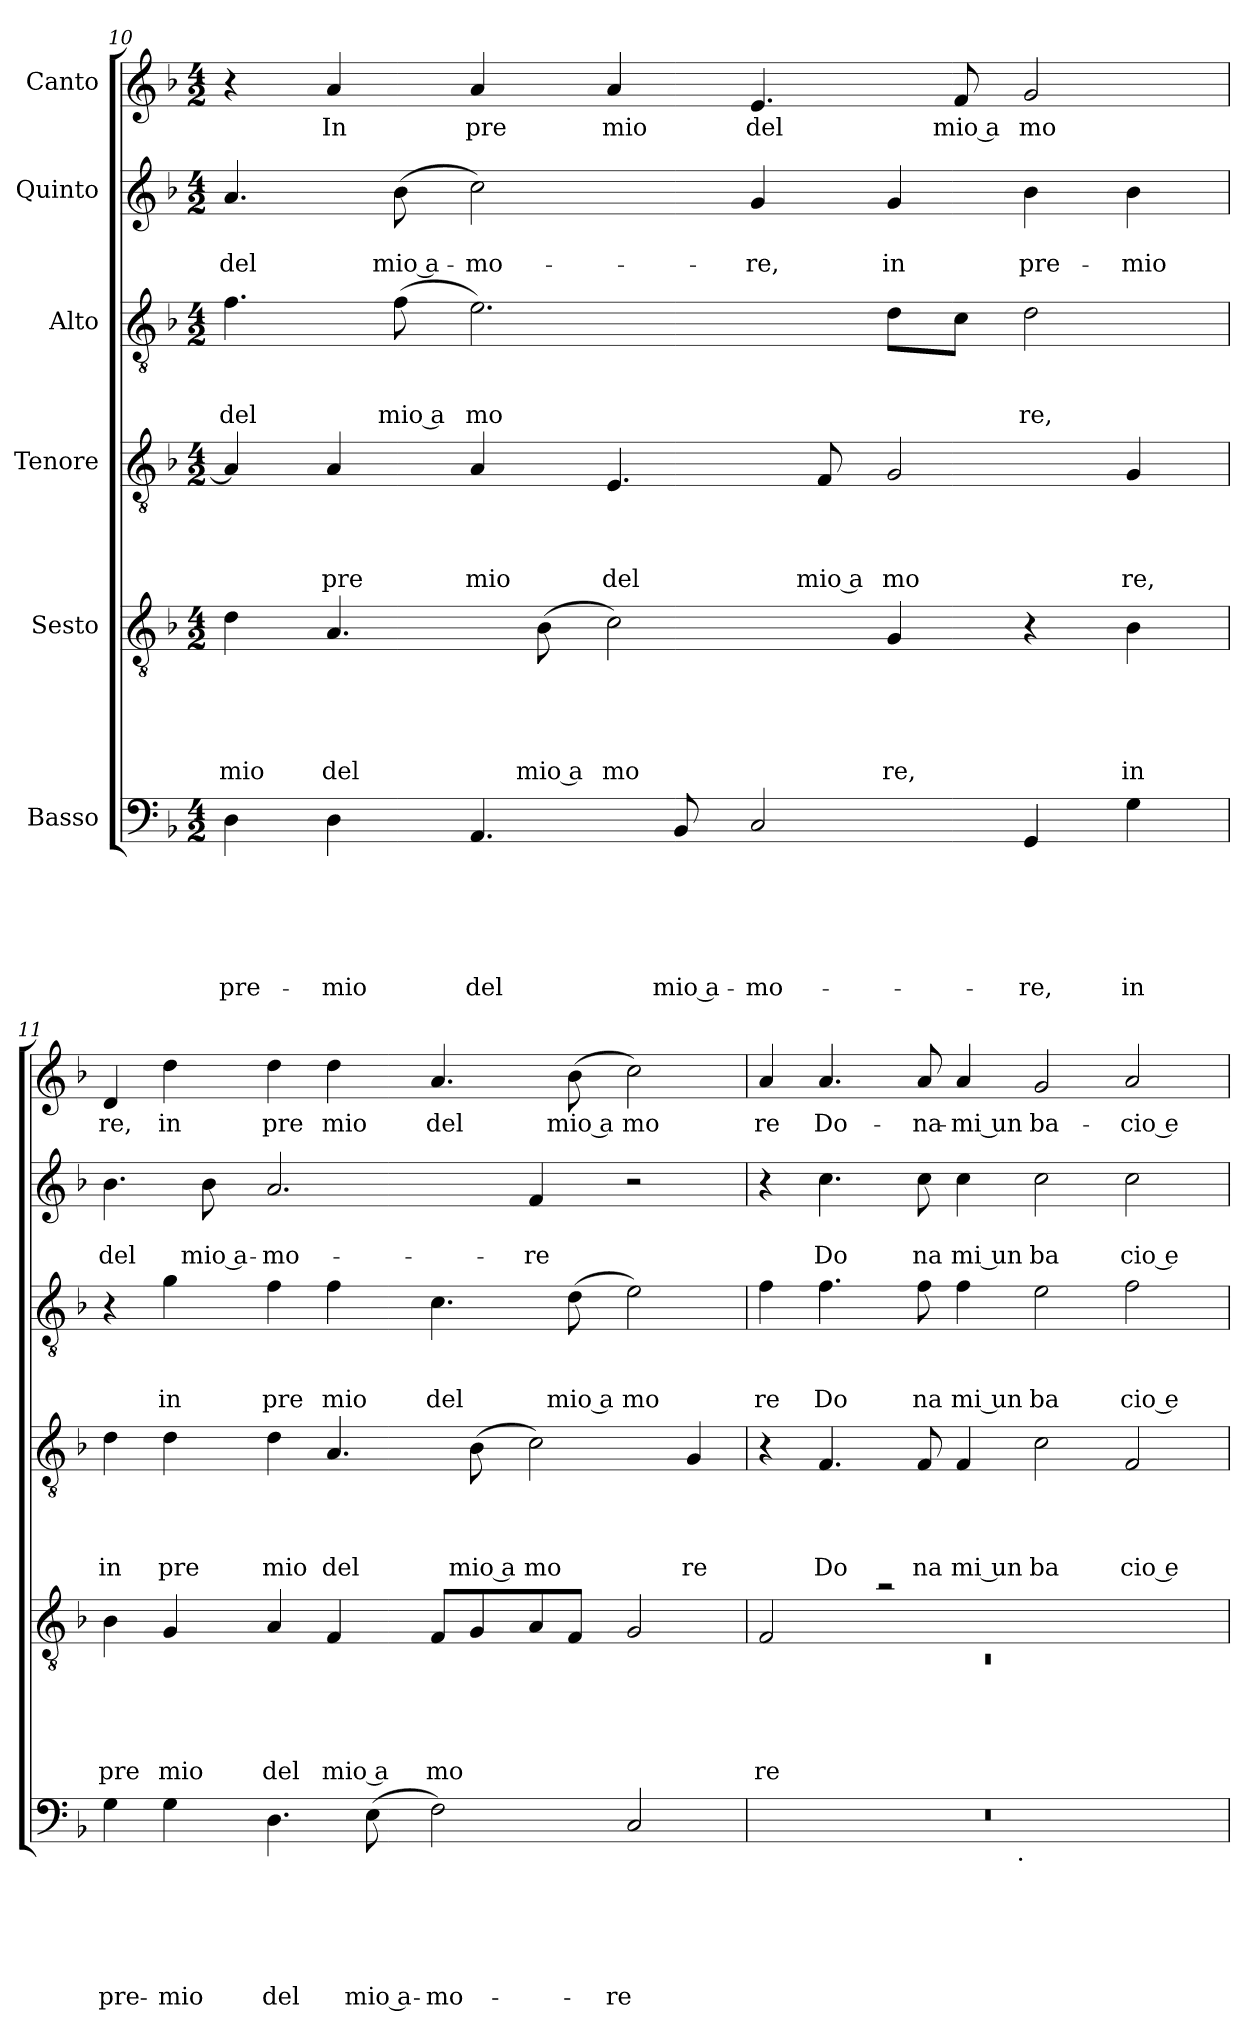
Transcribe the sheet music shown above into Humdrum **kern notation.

**kern	**text	**text	**text	**text	**text	**text	**kern	**text	**text	**text	**text	**text	**kern	**text	**text	**text	**text	**kern	**text	**text	**text	**kern	**text	**text	**kern	**text
*part6	*part6	*part6	*part6	*part6	*part6	*part6	*part5	*part5	*part5	*part5	*part5	*part5	*part4	*part4	*part4	*part4	*part4	*part3	*part3	*part3	*part3	*part2	*part2	*part2	*part1	*part1
*staff6	*staff6	*staff6	*staff6	*staff6	*staff6	*staff6	*staff5	*staff5	*staff5	*staff5	*staff5	*staff5	*staff4	*staff4	*staff4	*staff4	*staff4	*staff3	*staff3	*staff3	*staff3	*staff2	*staff2	*staff2	*staff1	*staff1
*I"Basso	*	*	*	*	*	*	*I"Sesto	*	*	*	*	*	*I"Tenore	*	*	*	*	*I"Alto	*	*	*	*I"Quinto	*	*	*I"Canto	*
*clefF4	*	*	*	*	*	*	*clefGv2	*	*	*	*	*	*clefGv2	*	*	*	*	*clefGv2	*	*	*	*clefG2	*	*	*clefG2	*
*ITrd-3c-5	*	*	*	*	*	*	*ITrd-3c-5	*	*	*	*	*	*	*	*	*	*	*ITrd-3c-5	*	*	*	*	*	*	*	*
*k[b-e-]	*	*	*	*	*	*	*k[b-e-]	*	*	*	*	*	*k[b-]	*	*	*	*	*k[b-e-]	*	*	*	*k[b-]	*	*	*k[b-]	*
*B-:	*	*	*	*	*	*	*B-:	*	*	*	*	*	*F:	*	*	*	*	*B-:	*	*	*	*F:	*	*	*F:	*
*M4/2	*	*	*	*	*	*	*M4/2	*	*	*	*	*	*M4/2	*	*	*	*	*M4/2	*	*	*	*M4/2	*	*	*M4/2	*
=10	=10	=10	=10	=10	=10	=10	=10	=10	=10	=10	=10	=10	=10	=10	=10	=10	=10	=10	=10	=10	=10	=10	=10	=10	=10	=10
!	!	!	!	!	!	!LO:LY:b	!	!	!	!	!	!LO:LY:b	!	!	!	!	!	!	!	!	!LO:LY:b	!	!	!LO:LY:b	!	!
4G\	.	.	.	.	.	pre-	4g\	.	.	.	.	mio	4A/]	.	.	.	.	4.b-\	.	.	del	4.a/	.	del	4r	.
!	!	!	!	!	!	!LO:LY:b	!	!	!	!	!	!LO:LY:b	!	!	!	!	!LO:LY:b	!	!	!	!	!	!	!	!	!LO:LY:b
4G\	.	.	.	.	.	-mio	4.d/	.	.	.	.	del	4A/	.	.	.	pre	.	.	.	.	.	.	.	4a/	In
!	!	!	!	!	!	!	!	!	!	!	!	!	!	!	!	!	!	!	!	!	!LO:LY:b:rj	!	!	!LO:LY:b:rj	!	!
.	.	.	.	.	.	.	.	.	.	.	.	.	.	.	.	.	.	(<8b-\	.	.	mio a	(<8b-\	.	mio a-	.	.
!	!	!	!	!	!	!LO:LY:b	!	!	!	!	!	!	!	!	!	!	!LO:LY:b	!	!	!	!LO:LY:b	!	!	!LO:LY:b	!	!LO:LY:b
4.D/	.	.	.	.	.	del	.	.	.	.	.	.	4A/	.	.	.	mio	2.a\)	.	.	mo	2cc\)	.	-mo-	4a/	pre
!	!	!	!	!	!	!	!	!	!	!	!	!LO:LY:b:rj	!	!	!	!	!	!	!	!	!	!	!	!	!	!
.	.	.	.	.	.	.	(<8e-\	.	.	.	.	mio a	.	.	.	.	.	.	.	.	.	.	.	.	.	.
!	!	!	!	!	!	!	!	!	!	!	!	!LO:LY:b	!	!	!	!	!LO:LY:b	!	!	!	!	!	!	!	!	!LO:LY:b
.	.	.	.	.	.	.	2f\)	.	.	.	.	mo	4.E/	.	.	.	del	.	.	.	.	.	.	.	4a/	mio
!	!	!	!	!	!	!LO:LY:b:rj	!	!	!	!	!	!	!	!	!	!	!	!	!	!	!	!	!	!	!	!
8E-/	.	.	.	.	.	mio a-	.	.	.	.	.	.	.	.	.	.	.	.	.	.	.	.	.	.	.	.
!	!	!	!	!	!	!LO:LY:b	!	!	!	!	!	!	!	!	!	!	!	!	!	!	!	!	!	!LO:LY:b	!	!LO:LY:b
2F/	.	.	.	.	.	-mo-	.	.	.	.	.	.	.	.	.	.	.	.	.	.	.	4g/	.	-re,	4.e/	del
!	!	!	!	!	!	!	!	!	!	!	!	!	!	!	!	!	!LO:LY:b:rj	!	!	!	!	!	!	!	!	!
.	.	.	.	.	.	.	.	.	.	.	.	.	8F/	.	.	.	mio a	.	.	.	.	.	.	.	.	.
!	!	!	!	!	!	!	!	!	!	!	!	!LO:LY:b	!	!	!	!	!LO:LY:b	!	!	!	!	!	!	!LO:LY:b	!	!
.	.	.	.	.	.	.	4c/	.	.	.	.	re,	2G/	.	.	.	mo	8g\L	.	.	.	4g/	.	in	.	.
!	!	!	!	!	!	!	!	!	!	!	!	!	!	!	!	!	!	!	!	!	!	!	!	!	!	!LO:LY:b:rj
.	.	.	.	.	.	.	.	.	.	.	.	.	.	.	.	.	.	8f\J	.	.	.	.	.	.	8f/	mio a
!	!	!	!	!	!	!LO:LY:b	!	!	!	!	!	!	!	!	!	!	!	!	!	!	!LO:LY:b	!	!	!LO:LY:b	!	!LO:LY:b
4C/	.	.	.	.	.	-re,	4r	.	.	.	.	.	.	.	.	.	.	2g\	.	.	re,	4b-\	.	pre-	2g/	mo
!	!	!	!	!	!	!LO:LY:b	!	!	!	!	!	!LO:LY:b	!	!	!	!	!LO:LY:b	!	!	!	!	!	!	!LO:LY:b	!	!
4c\	.	.	.	.	.	in	4e-\	.	.	.	.	in	4G/	.	.	.	re,	.	.	.	.	4b-\	.	-mio	.	.
=11	=11	=11	=11	=11	=11	=11	=11	=11	=11	=11	=11	=11	=11	=11	=11	=11	=11	=11	=11	=11	=11	=11	=11	=11	=11	=11
!	!	!	!	!	!	!LO:LY:b	!	!	!	!	!	!LO:LY:b	!	!	!	!	!LO:LY:b	!	!	!	!	!	!	!LO:LY:b	!	!LO:LY:b
4c\	.	.	.	.	.	pre-	4e-\	.	.	.	.	pre	4d\	.	.	.	in	4r	.	.	.	4.b-\	.	del	4d/	re,
!	!	!	!	!	!	!LO:LY:b	!	!	!	!	!	!LO:LY:b	!	!	!	!	!LO:LY:b	!	!	!	!LO:LY:b	!	!	!	!	!LO:LY:b
4c\	.	.	.	.	.	-mio	4c/	.	.	.	.	mio	4d\	.	.	.	pre	4cc\	.	.	in	.	.	.	4dd\	in
!	!	!	!	!	!	!	!	!	!	!	!	!	!	!	!	!	!	!	!	!	!	!	!	!LO:LY:b:rj	!	!
.	.	.	.	.	.	.	.	.	.	.	.	.	.	.	.	.	.	.	.	.	.	8b-\	.	mio a-	.	.
!	!	!	!	!	!	!LO:LY:b	!	!	!	!	!	!LO:LY:b	!	!	!	!	!LO:LY:b	!	!	!	!LO:LY:b	!	!	!LO:LY:b	!	!LO:LY:b
4.G\	.	.	.	.	.	del	4d/	.	.	.	.	del	4d\	.	.	.	mio	4b-\	.	.	pre	2.a/	.	-mo-	4dd\	pre
!	!	!	!	!	!	!	!	!	!	!	!	!LO:LY:b:rj	!	!	!	!	!LO:LY:b	!	!	!	!LO:LY:b	!	!	!	!	!LO:LY:b
.	.	.	.	.	.	.	4B-/	.	.	.	.	mio a	4.A/	.	.	.	del	4b-\	.	.	mio	.	.	.	4dd\	mio
!	!	!	!	!	!	!LO:LY:b:rj	!	!	!	!	!	!	!	!	!	!	!	!	!	!	!	!	!	!	!	!
(<8A\	.	.	.	.	.	mio a-	.	.	.	.	.	.	.	.	.	.	.	.	.	.	.	.	.	.	.	.
!	!	!	!	!	!	!LO:LY:b	!	!	!	!	!	!LO:LY:b	!	!	!	!	!	!	!	!	!LO:LY:b	!	!	!	!	!LO:LY:b
2B-\)	.	.	.	.	.	-mo-	8B-/L	.	.	.	.	mo	.	.	.	.	.	4.f\	.	.	del	.	.	.	4.a/	del
!	!	!	!	!	!	!	!	!	!	!	!	!	!	!	!	!	!LO:LY:b:rj	!	!	!	!	!	!	!	!	!
.	.	.	.	.	.	.	8c/	.	.	.	.	.	(<8B-\	.	.	.	mio a	.	.	.	.	.	.	.	.	.
!	!	!	!	!	!	!	!	!	!	!	!	!	!	!	!	!	!LO:LY:b	!	!	!	!	!	!	!LO:LY:b	!	!
.	.	.	.	.	.	.	8d/	.	.	.	.	.	2c\)	.	.	.	mo	.	.	.	.	4f/	.	-re	.	.
!	!	!	!	!	!	!	!	!	!	!	!	!	!	!	!	!	!	!	!	!	!LO:LY:b:rj	!	!	!	!	!LO:LY:b:rj
.	.	.	.	.	.	.	8B-/J	.	.	.	.	.	.	.	.	.	.	(<8g\	.	.	mio a	.	.	.	(<8b-\	mio a
!	!	!	!	!	!	!LO:LY:b	!	!	!	!	!	!	!	!	!	!	!	!	!	!	!LO:LY:b	!	!	!	!	!LO:LY:b
2F/	.	.	.	.	.	-re	2c/	.	.	.	.	.	.	.	.	.	.	2a\)	.	.	mo	2r	.	.	2cc\)	mo
!	!	!	!	!	!	!	!	!	!	!	!	!	!	!	!	!	!LO:LY:b	!	!	!	!	!	!	!	!	!
.	.	.	.	.	.	.	.	.	.	.	.	.	4G/	.	.	.	re	.	.	.	.	.	.	.	.	.
!!LO:LB:g=z
=12	=12	=12	=12	=12	=12	=12	=12	=12	=12	=12	=12	=12	=12	=12	=12	=12	=12	=12	=12	=12	=12	=12	=12	=12	=12	=12
*	*	*	*	*	*	*	*^	*	*	*	*	*	*	*	*	*	*	*	*	*	*	*	*	*	*	*
!	!	!	!	!	!	!	!	!LO:N:vis=1	!	!	!	!	!LO:LY:b	!	!	!	!	!	!	!	!	!LO:LY:b	!	!	!	!	!LO:LY:b
*^	*	*	*	*	*	*	*	*	*	*	*	*	*	*	*	*	*	*	*	*	*	*	*	*	*	*	*
0r	2ryy	.	.	.	.	.	.	2B-/	0rC	.	.	.	.	re	4r	.	.	.	.	4b-\	.	.	re	4r	.	.	4a/	re
!	!	!	!	!	!	!	!	!	!	!	!	!	!	!	!	!	!	!	!LO:LY:b	!	!	!	!LO:LY:b	!	!	!LO:LY:b	!	!LO:LY:b
.	.	.	.	.	.	.	.	.	.	.	.	.	.	.	4.F/	.	.	.	Do	4.b-\	.	.	Do	4.cc\	.	Do	4.a/	Do-
.	4...ryy	.	.	.	.	.	.	2ra	.	.	.	.	.	.	.	.	.	.	.	.	.	.	.	.	.	.	.	.
!	!	!	!	!	!	!	!	!	!	!	!	!	!	!	!	!	!	!	!LO:LY:b	!	!	!	!LO:LY:b	!	!	!LO:LY:b	!	!LO:LY:b
.	.	.	.	.	.	.	.	.	.	.	.	.	.	.	8F/	.	.	.	na	8b-\	.	.	na	8cc\	.	na	8a/	-na-
!	!	!	!	!	!	!	!	!	!	!	!	!	!	!	!	!	!	!	!LO:LY:b:rj	!	!	!	!LO:LY:b:rj	!	!	!LO:LY:b:rj	!	!LO:LY:b:rj
.	.	.	.	.	.	.	.	.	.	.	.	.	.	.	4F/	.	.	.	mi un	4b-\	.	.	mi un	4cc\	.	mi un	4a/	-mi un
!	!LO:TX:b:t=.	!	!	!	!	!	!	!	!	!	!	!	!	!	!	!	!	!	!	!	!	!	!	!	!	!	!	!
.	1ryy	.	.	.	.	.	.	.	.	.	.	.	.	.	.	.	.	.	.	.	.	.	.	.	.	.	.	.
!	!	!	!	!	!	!	!	!	!	!	!	!	!	!	!	!	!	!	!LO:LY:b	!	!	!	!LO:LY:b	!	!	!LO:LY:b	!	!LO:LY:b
.	.	.	.	.	.	.	.	1ryy	.	.	.	.	.	.	2c\	.	.	.	ba	2a\	.	.	ba	2cc\	.	ba	2g/	ba-
!	!	!	!	!	!	!	!	!	!	!	!	!	!	!	!	!	!	!	!LO:LY:b:rj	!	!	!	!LO:LY:b:rj	!	!	!LO:LY:b:rj	!	!LO:LY:b:rj
.	.	.	.	.	.	.	.	.	.	.	.	.	.	.	2F/	.	.	.	cio e	2b-\	.	.	cio e	2cc\	.	cio e	2a/	-cio e
.	32ryy	.	.	.	.	.	.	.	.	.	.	.	.	.	.	.	.	.	.	.	.	.	.	.	.	.	.	.
*v	*v	*	*	*	*	*	*	*	*	*	*	*	*	*	*	*	*	*	*	*	*	*	*	*	*	*	*	*
*	*	*	*	*	*	*	*v	*v	*	*	*	*	*	*	*	*	*	*	*	*	*	*	*	*	*	*	*
=	=	=	=	=	=	=	=	=	=	=	=	=	=	=	=	=	=	=	=	=	=	=	=	=	=	=
*-	*-	*-	*-	*-	*-	*-	*-	*-	*-	*-	*-	*-	*-	*-	*-	*-	*-	*-	*-	*-	*-	*-	*-	*-	*-	*-
